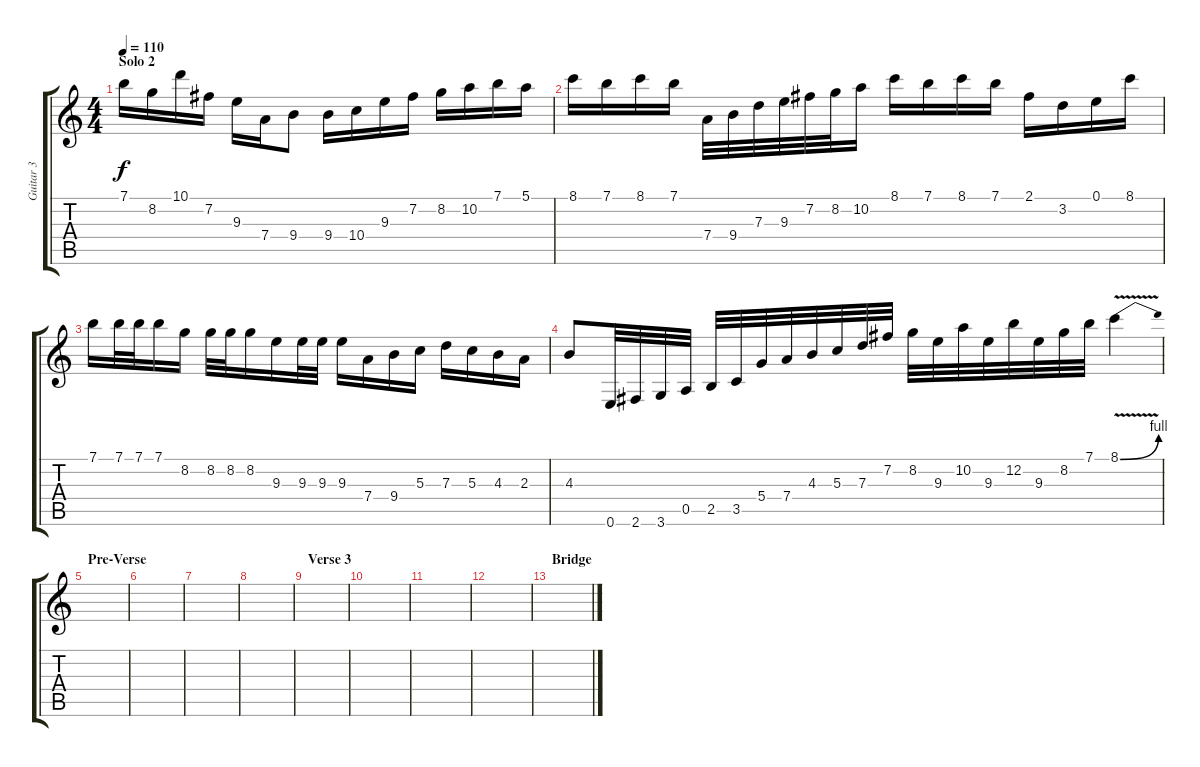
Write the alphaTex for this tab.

\track ("Guitar 3" "Guitar 3") {instrument distortionguitar}
\staff {score tabs}
\tuning (E4 B3 G3 D3 A2 E2) {hide}
\ts (4 4)
\section ("" "Solo 2")
\tempo 110
\clef g2
\ks c
7.1.16{dy f} 8.2.16 10.1.16 7.2.16 9.3.16 7.4.16 9.4.8 9.4.16 10.4.16 9.3.16 7.2.16 8.2.16 10.2.16 7.1.16 5.1.16 |
8.1.16 7.1.16 8.1.16 7.1.16 7.4.32 9.4.32 7.3.32 9.3.32 7.2.32 8.2.32 10.2.16 8.1.16 7.1.16 8.1.16 7.1.16 2.1.16 3.2.16 0.1.16 8.1.16 |
7.1.16 7.1.32 7.1.32 7.1.16 8.2.16 8.2.32 8.2.32 8.2.16 9.3.16 9.3.32 9.3.32 9.3.16 7.4.16 9.4.16 5.3.16 7.3.16 5.3.16 4.3.16 2.3.16 |
4.3.8 0.6.32 2.6.32 3.6.32 0.5.32 2.5.32 3.5.32 5.4.32 7.4.32 4.3.32 5.3.32 7.3.32 7.2.32 8.2.32 9.3.32 10.2.32 9.3.32 12.2.32 9.3.32 8.2.32 7.1.32 8.1{be (bend 0 0 60 4) v}.4 |
\section ("" "Pre-Verse")
|
|
|
|
\section ("" "Verse 3")
|
|
|
|
\section ("" "Bridge")
